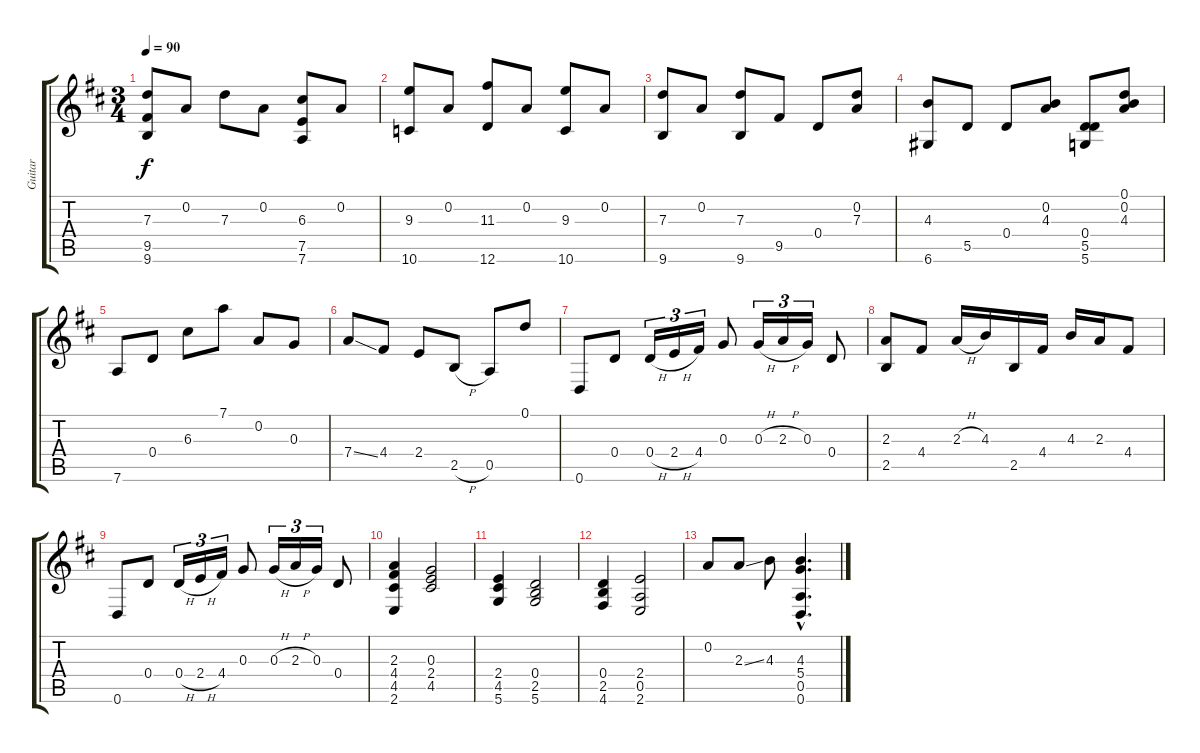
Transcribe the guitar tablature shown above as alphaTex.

\track ("Guitar" "Guitar") {instrument acousticguitarsteel}
\staff {score tabs}
\tuning (D4 A3 G3 D3 A2 D2) {hide}
\ts (3 4)
\tempo 90
\clef g2
\ks d
(7.3 9.5 9.6).8{dy f} 0.2.8 7.3.8 0.2.8 (6.3 7.5 7.6).8 0.2.8 |
(9.3 10.6).8 0.2.8 (11.3 12.6).8 0.2.8 (9.3 10.6).8 0.2.8 |
(7.3 9.6).8 0.2.8 (7.3 9.6).8 9.5.8 0.4.8 (0.2 7.3).8 |
(4.3 6.6).8 5.5.8 0.4.8 (0.2 4.3).8 (0.4 5.5 5.6).8 (0.1 0.2 4.3).8 |
7.6.8 0.4.8 6.3.8 7.1.8 0.2.8 0.3.8 |
7.4{ss}.8 4.4.8 2.4.8 2.5{h}.8 0.5.8 0.1.8 |
0.6.8 0.4.8 0.4{h}.16{tu (3 2)} 2.4{h}.16{tu (3 2)} 4.4.16{tu (3 2)} 0.3.8 0.3{h}.16{tu (3 2)} 2.3{h}.16{tu (3 2)} 0.3.16{tu (3 2)} 0.4.8 |
(2.3 2.5).8 4.4.8 2.3{h}.16 4.3.16 2.5.16 4.4.16 4.3.16 2.3.16 4.4.8 |
0.6.8 0.4.8 0.4{h}.16{tu (3 2)} 2.4{h}.16{tu (3 2)} 4.4.16{tu (3 2)} 0.3.8 0.3{h}.16{tu (3 2)} 2.3{h}.16{tu (3 2)} 0.3.16{tu (3 2)} 0.4.8 |
(2.3 4.4 4.5 2.6).4 (0.3 2.4 4.5).2 |
(2.4 4.5 5.6).4 (0.4 2.5 5.6).2 |
(0.4 2.5 4.6).4 (2.4 0.5 2.6).2 |
0.2.8 2.3{ss}.8 4.3.8 (4.3{hac} 5.4{hac} 0.5{hac} 0.6{hac}).4{d}
